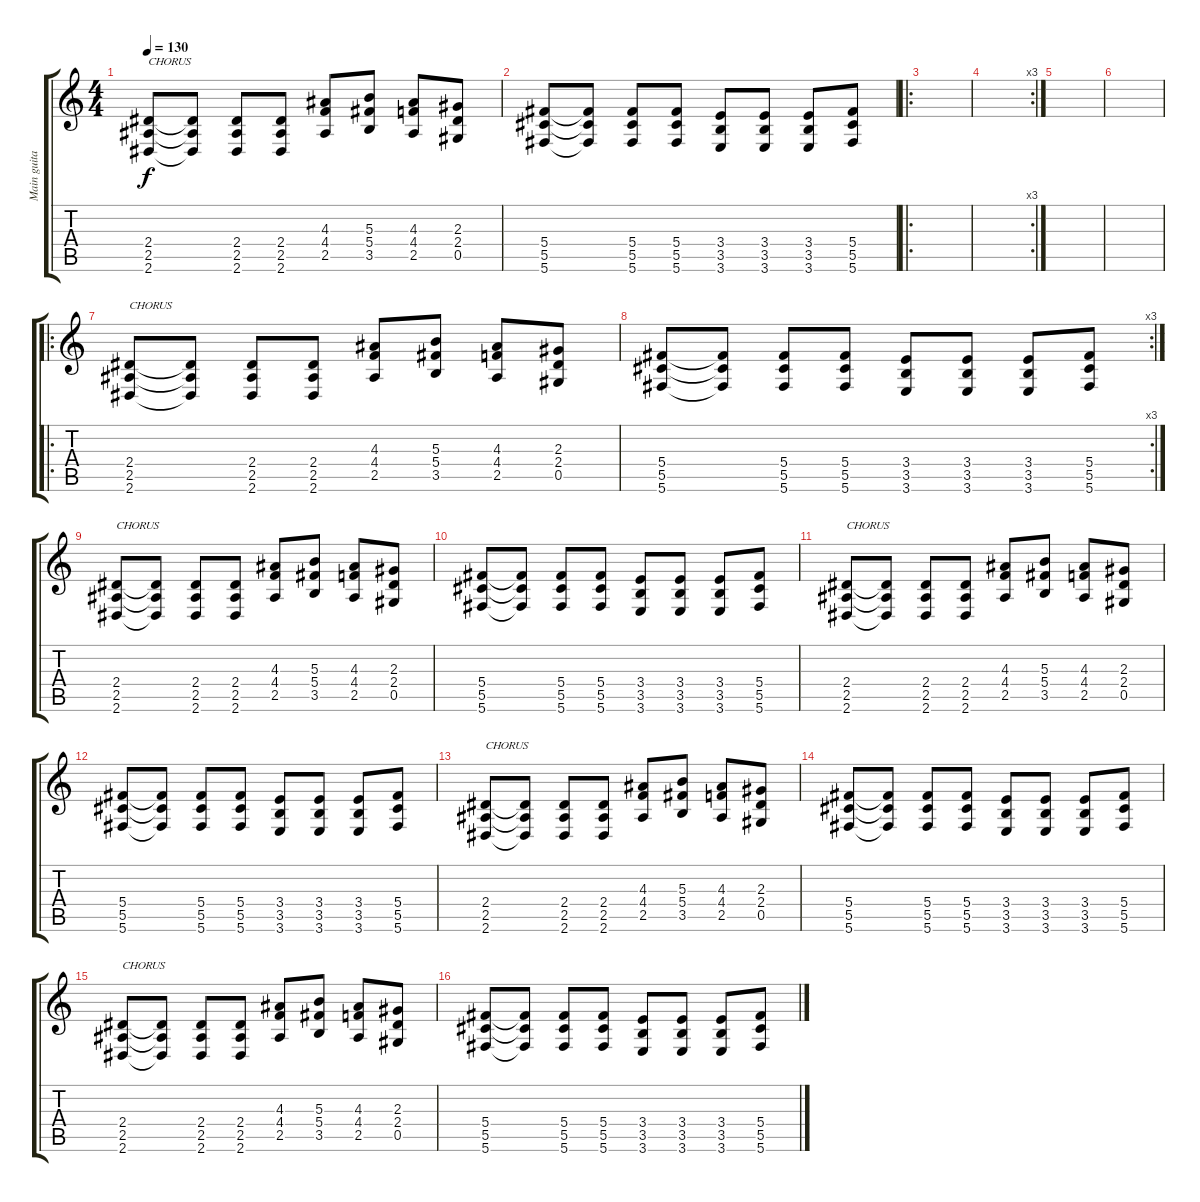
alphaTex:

\track ("Main guitar (Brad Delson)" "Main guita") {instrument distortionguitar}
\staff {score tabs}
\tuning (Eb4 Bb3 Gb3 Db3 Ab2 Db2) {hide}
\ts (4 4)
\tempo 130
\clef g2
\ks c
(2.4 2.5 2.6).8{txt "CHORUS" dy f volume 16} (2.4{t} 2.5{t} 2.6{t}).8 (2.4 2.5 2.6).8 (2.4 2.5 2.6).8 (4.3 4.4 2.5).8 (5.3 5.4 3.5).8 (4.3 4.4 2.5).8 (2.3 2.4 0.5).8 |
(5.4 5.5 5.6).8 (5.4{t} 5.5{t} 5.6{t}).8 (5.4 5.5 5.6).8 (5.4 5.5 5.6).8 (3.4 3.5 3.6).8 (3.4 3.5 3.6).8 (3.4 3.5 3.6).8 (5.4 5.5 5.6).8 |
\ro
|
\rc 3
|
|
|
\ro
(2.4 2.5 2.6).8{txt "CHORUS" volume 16} (2.4{t} 2.5{t} 2.6{t}).8 (2.4 2.5 2.6).8 (2.4 2.5 2.6).8 (4.3 4.4 2.5).8 (5.3 5.4 3.5).8 (4.3 4.4 2.5).8 (2.3 2.4 0.5).8 |
\rc 3
(5.4 5.5 5.6).8 (5.4{t} 5.5{t} 5.6{t}).8 (5.4 5.5 5.6).8 (5.4 5.5 5.6).8 (3.4 3.5 3.6).8 (3.4 3.5 3.6).8 (3.4 3.5 3.6).8 (5.4 5.5 5.6).8 |
(2.4 2.5 2.6).8{txt "CHORUS" volume 16} (2.4{t} 2.5{t} 2.6{t}).8 (2.4 2.5 2.6).8 (2.4 2.5 2.6).8 (4.3 4.4 2.5).8 (5.3 5.4 3.5).8 (4.3 4.4 2.5).8 (2.3 2.4 0.5).8 |
(5.4 5.5 5.6).8 (5.4{t} 5.5{t} 5.6{t}).8 (5.4 5.5 5.6).8 (5.4 5.5 5.6).8 (3.4 3.5 3.6).8 (3.4 3.5 3.6).8 (3.4 3.5 3.6).8 (5.4 5.5 5.6).8 |
(2.4 2.5 2.6).8{txt "CHORUS" volume 16} (2.4{t} 2.5{t} 2.6{t}).8 (2.4 2.5 2.6).8 (2.4 2.5 2.6).8 (4.3 4.4 2.5).8 (5.3 5.4 3.5).8 (4.3 4.4 2.5).8 (2.3 2.4 0.5).8 |
(5.4 5.5 5.6).8 (5.4{t} 5.5{t} 5.6{t}).8 (5.4 5.5 5.6).8 (5.4 5.5 5.6).8 (3.4 3.5 3.6).8 (3.4 3.5 3.6).8 (3.4 3.5 3.6).8 (5.4 5.5 5.6).8 |
(2.4 2.5 2.6).8{txt "CHORUS" volume 16} (2.4{t} 2.5{t} 2.6{t}).8 (2.4 2.5 2.6).8 (2.4 2.5 2.6).8 (4.3 4.4 2.5).8 (5.3 5.4 3.5).8 (4.3 4.4 2.5).8 (2.3 2.4 0.5).8 |
(5.4 5.5 5.6).8 (5.4{t} 5.5{t} 5.6{t}).8 (5.4 5.5 5.6).8 (5.4 5.5 5.6).8 (3.4 3.5 3.6).8 (3.4 3.5 3.6).8 (3.4 3.5 3.6).8 (5.4 5.5 5.6).8 |
(2.4 2.5 2.6).8{txt "CHORUS" volume 16} (2.4{t} 2.5{t} 2.6{t}).8 (2.4 2.5 2.6).8 (2.4 2.5 2.6).8 (4.3 4.4 2.5).8 (5.3 5.4 3.5).8 (4.3 4.4 2.5).8 (2.3 2.4 0.5).8 |
(5.4 5.5 5.6).8 (5.4{t} 5.5{t} 5.6{t}).8 (5.4 5.5 5.6).8 (5.4 5.5 5.6).8 (3.4 3.5 3.6).8 (3.4 3.5 3.6).8 (3.4 3.5 3.6).8 (5.4 5.5 5.6).8
